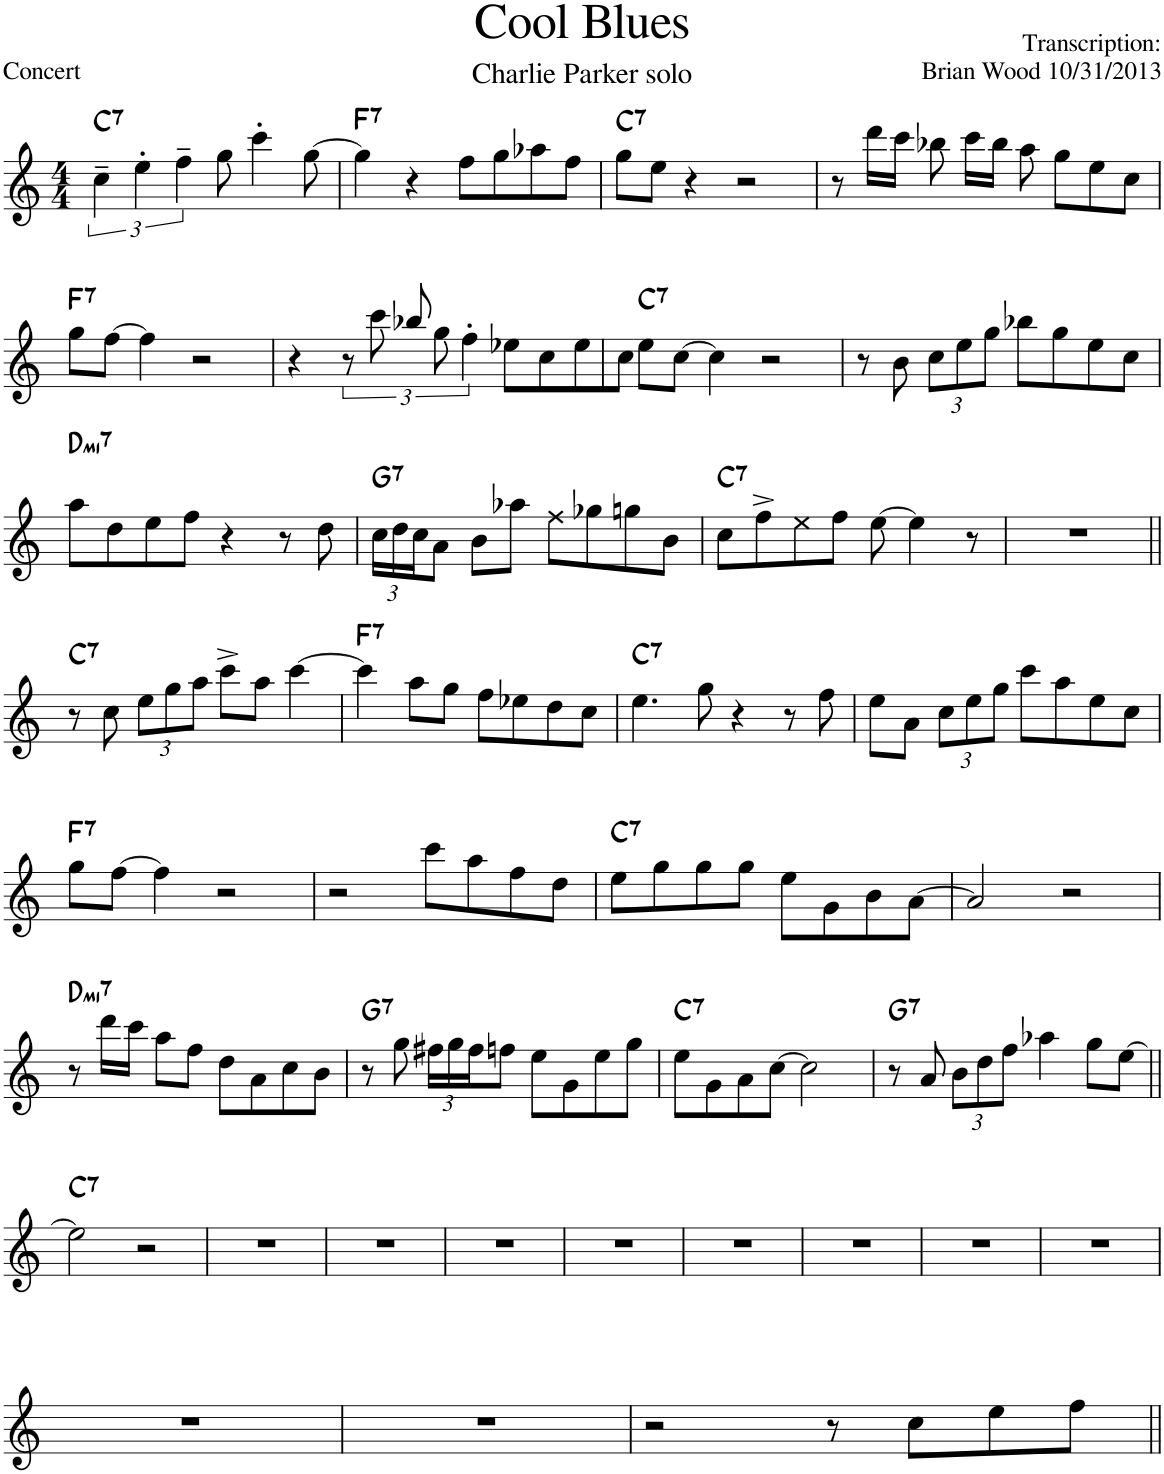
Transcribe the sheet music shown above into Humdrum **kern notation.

**kern	**harte
*part1	*part1
*staff1	*
*I"Piano	*
*I'Pno	*
*clefG2	*
*k[]	*
*M4/4	*
=1	=1
!	!LO:H:kt=7
6cc~\	C:7
6ee'\	.
6ff~\	.
8gg\	.
4ccc'\	.
[8gg\	.
=2	=2
!	!LO:H:kt=7
4gg\]	F:7
4r	.
8ff\L	.
8gg\	.
8aa-X\	.
8ff\J	.
=3	=3
!	!LO:H:kt=7
8gg\L	C:7
8ee\J	.
4r	.
2r	.
=4	=4
8r	.
16ddd\LL	.
16ccc\JJ	.
8bb-X\	.
16ccc\LL	.
16bb-\JJ	.
8aa\	.
8gg\L	.
8ee\	.
8cc\J	.
!!LO:LB:g=z
=5	=5
!	!LO:H:kt=7
8gg\L	F:7
[8ff\J	.
4ff\]	.
2r	.
=6	=6
4r	.
12r	.
12ccc\	.
12bb-X/	.
12gg\	.
6ff'\	.
8ee-X\L	.
8cc\	.
8ee-\	.
8cc\J	.
=7	=7
!	!LO:H:kt=7
8ee\L	C:7
[8cc\J	.
4cc\]	.
2r	.
=8	=8
8r	.
8b\	.
*Xbrackettup	*
12cc\L	.
12ee\	.
12gg\J	.
8bb-X\L	.
8gg\	.
8ee\	.
8cc\J	.
!!LO:LB:g=z
=9	=9
!	!LO:H:n=1:kt=N.C.
!	!LO:H:n=2:kt=mi7
8aa\L	N D:min7
8dd\	.
8ee\	.
8ff\J	.
4r	.
8r	.
8dd\	.
=10	=10
!	!LO:H:kt=7
24cc\LL	G:7
24dd\	.
24cc\J	.
8a\J	.
8b\L	.
8aa-X\J	.
8ff\L	.
8gg-X\	.
8ggn\	.
8b\J	.
=11	=11
!	!LO:H:kt=7
8cc\L	C:7
8ff^\	.
8ee\	.
8ff\J	.
[8ee\	.
4ee\]	.
8r	.
=12	=12
1r	.
!!LO:LB:g=z
=13||	=13||
!	!LO:H:kt=7
8r	C:7
8cc\	.
12ee\L	.
12gg\	.
12aa\J	.
8ccc^\L	.
8aa\J	.
[4ccc\	.
=14	=14
!	!LO:H:kt=7
4ccc\]	F:7
8aa\L	.
8gg\J	.
8ff\L	.
8ee-X\	.
8dd\	.
8cc\J	.
=15	=15
!	!LO:H:kt=7
4.ee\	C:7
8gg\	.
4r	.
8r	.
8ff\	.
=16	=16
8ee\L	.
8a\J	.
12cc\L	.
12ee\	.
12gg\J	.
8ccc\L	.
8aa\	.
8ee\	.
8cc\J	.
!!LO:LB:g=z
=17	=17
!	!LO:H:kt=7
8gg\L	F:7
[8ff\J	.
4ff\]	.
2r	.
=18	=18
2r	.
8ccc\L	.
8aa\	.
8ff\	.
8dd\J	.
=19	=19
!	!LO:H:kt=7
8ee\L	C:7
8gg\	.
8gg\	.
8gg\J	.
8ee\L	.
8g\	.
8b\	.
[8a\J	.
=20	=20
2a/]	.
2r	.
!!LO:LB:g=z
=21	=21
!	!LO:H:kt=mi7
8r	D:min7
16ddd\LL	.
16ccc\JJ	.
8aa\L	.
8ff\J	.
8dd\L	.
8a\	.
8cc\	.
8b\J	.
=22	=22
!	!LO:H:kt=7
8r	G:7
8gg\	.
24ff#X\LL	.
24gg\	.
24ff#\J	.
8ffn\J	.
8ee\L	.
8g\	.
8ee\	.
8gg\J	.
=23	=23
!	!LO:H:kt=7
8ee\L	C:7
8g\	.
8a\	.
[8cc\J	.
2cc\]	.
=24	=24
!	!LO:H:kt=7
8r	G:7
8a/	.
12b\L	.
12dd\	.
12ff\J	.
4aa-X\	.
8gg\L	.
[8ee\J	.
!!LO:LB:g=z
=25||	=25||
!	!LO:H:kt=7
2ee\]	C:7
2r	.
=26	=26
1r	.
=27	=27
1r	.
=28	=28
1r	.
=29	=29
1r	.
=30	=30
1r	.
=31	=31
1r	.
=32	=32
1r	.
=33	=33
1r	.
!!LO:LB:g=z
=34	=34
1r	.
=35	=35
1r	.
=36	=36
2r	.
8r	.
8cc\L	.
8ee\	.
8ff\J	.
=||	=||
*-	*-
